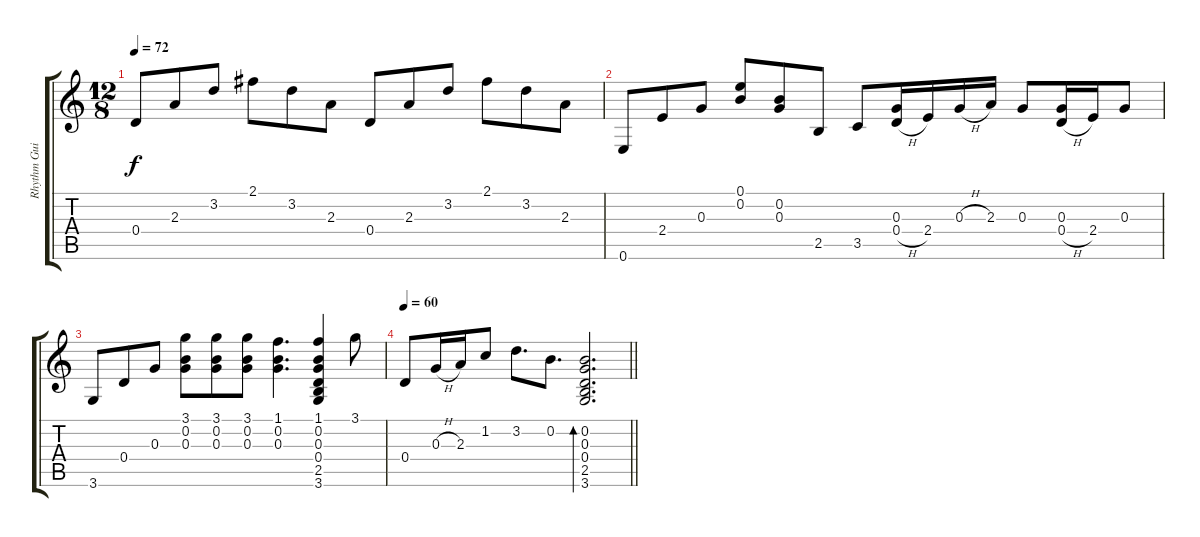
\track ("Rhythm Guitar" "Rhythm Gui") {instrument electricguitarjazz}
\staff {score tabs}
\tuning (E4 B3 G3 D3 A2 E2) {hide}
\ts (12 8)
\tempo 72
\clef g2
\ks c
0.4.8{dy f} 2.3.8 3.2.8 2.1.8 3.2.8 2.3.8 0.4.8 2.3.8 3.2.8 2.1.8 3.2.8 2.3.8 |
0.6.8 2.4.8 0.3.8 (0.1 0.2).8 (0.2 0.3).8 2.5.8 3.5.8 (0.3 0.4{h}).16 2.4.16 0.3{h}.16 2.3.16 0.3.8 (0.3 0.4{h}).16 2.4.16 0.3.8 |
3.6.8 0.4.8 0.3.8 (3.1 0.2 0.3).8 (3.1 0.2 0.3).8 (3.1 0.2 0.3).8 (1.1 0.2 0.3).4{d} (1.1 0.2 0.3 0.4 2.5 3.6).4 3.1.8 |
\tempo 60
\barLineRight lightlight
0.4.8 0.3{h}.16 2.3.16 1.2.8 3.2.8{d} 0.2.8{d} (0.2 0.3 0.4 2.5 3.6).2{d bd 480}
